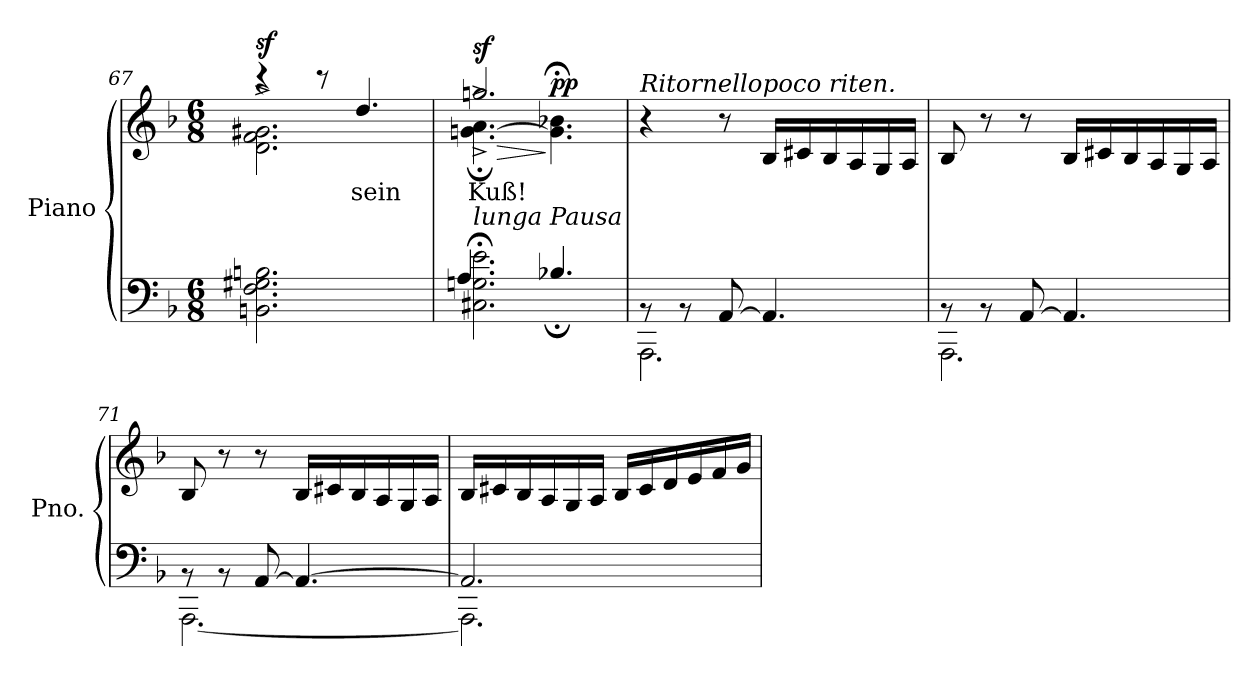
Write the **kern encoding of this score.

**kern	**kern	**text	**dynam
*part1	*part1	*part1	*part1
*staff2	*staff1	*staff1	*staff1/2
*I"Piano	*	*	*
*I'Pno.	*	*	*
*clefF4	*clefG2	*	*
*k[b-]	*k[b-]	*	*
*M6/8	*M6/8	*	*
*MM113	*MM113	*	*
=67	=67	=67	=67
*	*^	*	*
!	!	!	!	!LO:DY:b
2.BBn\ 2.F\ 2.G#X\ 2.Bn\	2.d\^ 2.f\^ 2.g#X\^	4rccc	.	sf
.	.	8rccc	.	.
!	!	!	!LO:LY:a	!
.	.	4.dd/	sein	.
=68	=68	=68	=68	=68
*^	*	*	*	*
!LO:TX:a:i:t=lunga Pausa	!	!	!	!	!
!	!	!	!	!LO:LY:a	!LO:HP:b
!	!	!	!	!	!LO:DY:n=1:b
2.C#X\;< 2.Gn\;< 2.e\;<	4.A/	[4.gn\^ 4.a\^	2.ggn;<^/	Kuß!	> sf
!	!	!	!	!	!LO:DY:n=2:b
.	4.B-X;</	4.g\]; 4.b-X\;	.	.	] pp
*	*	*v	*v	*	*
!!LO:PB:g=z
=69	=69	=69	=69	=69
*	*	*MM98	*	*
!	!	!LO:TX:a:i:t=Ritornello	!	!
8rBB	2.AAA\	4r	.	.
8rBB	.	.	.	.
[8AA/	.	8r	.	.
*	*	*MM113	*	*
!	!	!LO:TX:a:i:t=poco riten.	!	!
4.AA/]	.	16B-/LL	.	.
.	.	16c#X/	.	.
.	.	16B-/	.	.
.	.	16A/	.	.
.	.	16G/	.	.
.	.	16A/JJ	.	.
=70	=70	=70	=70	=70
*	*	*MM98	*	*
8rBB	2.AAA\	8B-/	.	.
8rBB	.	8r	.	.
[8AA/	.	8r	.	.
*	*	*MM113	*	*
4.AA/]	.	16B-/LL	.	.
.	.	16c#X/	.	.
.	.	16B-/	.	.
.	.	16A/	.	.
.	.	16G/	.	.
.	.	16A/JJ	.	.
=71	=71	=71	=71	=71
*	*	*MM98	*	*
8rBB	[2.AAA\	8B-/	.	.
8rBB	.	8r	.	.
[8AA/	.	8r	.	.
4.AA/_	.	16B-/LL	.	.
.	.	16c#X/	.	.
.	.	16B-/	.	.
.	.	16A/	.	.
.	.	16G/	.	.
.	.	16A/JJ	.	.
=72	=72	=72	=72	=72
*	*	*MM105	*	*
2.AA/]	2.AAA\]	16B-/LL	.	.
.	.	16c#X/	.	.
.	.	16B-/	.	.
.	.	16A/	.	.
.	.	16G/	.	.
.	.	16A/JJ	.	.
*	*	*MM113	*	*
.	.	16B-/LL	.	.
.	.	16c#/	.	.
.	.	16d/	.	.
.	.	16e/	.	.
.	.	16f/	.	.
.	.	16g/JJ	.	.
*v	*v	*	*	*
=	=	=	=
*-	*-	*-	*-
